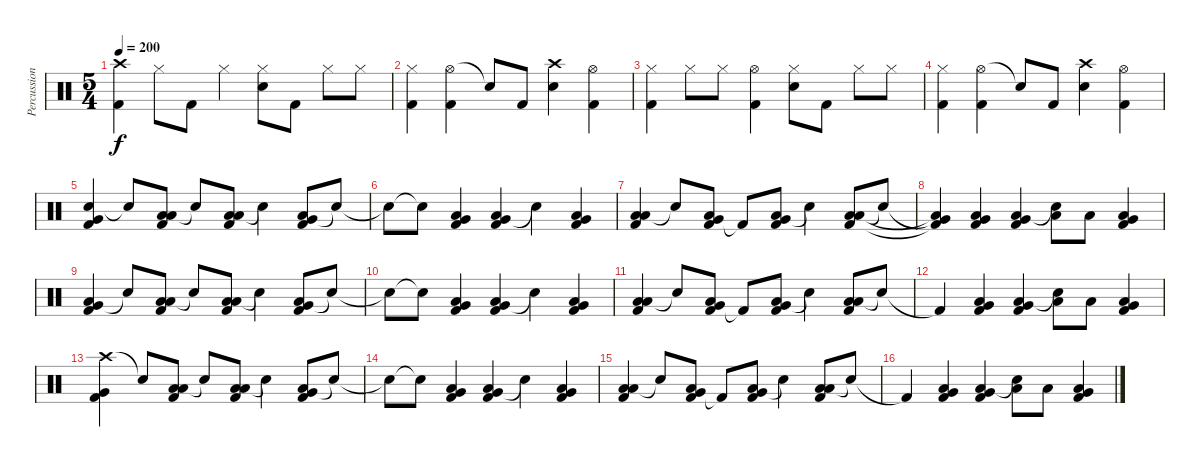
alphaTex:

\track ("Percussion" "Percussion") {instrument percussion}
\staff {score}
\articulation defaults
\ts (5 4)
\tempo 200
\clef neutral
\ks c
("Crash high (hit)" "Kick (hit) 2").4{dy f} "Hi-Hat (closed)".8 "Kick (hit) 2".8 "Hi-Hat (closed)".4 ("Hi-Hat (closed)" "Snare (hit) 2").8 "Kick (hit) 2".8 "Hi-Hat (closed)".8 "Hi-Hat (closed)".8 |
("Hi-Hat (closed)" "Kick (hit) 2").4 ("Hi-Hat (open)" "Kick (hit) 2").4 "Snare (hit)"{t}.8 "Kick (hit) 2".8 ("Crash high (hit)" "Snare (hit) 2").4 ("Hi-Hat (open)" "Kick (hit) 2").4 |
("Hi-Hat (closed)" "Kick (hit) 2").4 "Hi-Hat (closed)".8 "Hi-Hat (closed)".8 ("Hi-Hat (open)" "Kick (hit) 2").4 ("Hi-Hat (closed)" "Snare (hit) 2").8 "Kick (hit) 2".8 "Hi-Hat (closed)".8 "Hi-Hat (closed)".8 |
("Hi-Hat (closed)" "Kick (hit) 2").4 ("Hi-Hat (open)" "Kick (hit) 2").4 "Snare (hit)"{t}.8 "Kick (hit) 2".8 ("Crash high (hit)" "Snare (hit) 2").4 ("Hi-Hat (open)" "Kick (hit) 2").4 |
("Snare (hit) 2" "Very Low Tom (hit)" "Kick (hit) 2").4 "Snare (hit)"{t}.8 ("Low Tom (hit)" "Low Floor Tom (hit)" "Kick (hit) 2").8 "Snare (hit)"{t}.8 ("Low Tom (hit)" "Low Floor Tom (hit)" "Kick (hit) 2").8 "Snare (hit)"{t}.4 ("Very Low Tom (hit)" "Low Floor Tom (hit)" "Kick (hit) 2").8 "Snare (hit)"{t}.8 |
"Snare (hit)"{t}.8 "Snare (hit)"{t}.8 ("Very Low Tom (hit)" "Low Floor Tom (hit)" "Kick (hit) 2").4 ("Very Low Tom (hit)" "Low Floor Tom (hit)" "Kick (hit) 2").4 "Snare (hit)"{t}.4 ("Very Low Tom (hit)" "Low Floor Tom (hit)" "Kick (hit) 2").4 |
("Low Tom (hit)" "Low Floor Tom (hit)" "Kick (hit) 2").4 "Snare (hit)"{t}.8 ("Very Low Tom (hit)" "Low Floor Tom (hit)" "Kick (hit) 2").8 "Kick (hit) 2"{t}.8 ("Very Low Tom (hit)" "Low Floor Tom (hit)" "Kick (hit) 2").8 "Snare (hit)"{t}.4 ("Low Tom (hit)" "Low Floor Tom (hit)" "Kick (hit) 2").8 "Snare (hit)"{t}.8 |
("Very Low Tom (hit)"{t} "Low Floor Tom (hit)"{t} "Kick (hit) 2"{t}).4 ("Very Low Tom (hit)" "Low Floor Tom (hit)" "Kick (hit) 2").4 ("Very Low Tom (hit)" "Low Floor Tom (hit)" "Kick (hit) 2").4 ("Low Tom (hit)" "Snare (hit)"{t}).8 "Low Tom (hit)".8 ("Very Low Tom (hit)" "Low Floor Tom (hit)" "Kick (hit) 2").4 |
("Very Low Tom (hit)" "Low Floor Tom (hit)" "Kick (hit) 2").4 "Snare (hit)"{t}.8 ("Low Tom (hit)" "Low Floor Tom (hit)" "Kick (hit) 2").8 "Snare (hit)"{t}.8 ("Low Tom (hit)" "Low Floor Tom (hit)" "Kick (hit) 2").8 "Snare (hit)"{t}.4 ("Very Low Tom (hit)" "Low Floor Tom (hit)" "Kick (hit) 2").8 "Snare (hit)"{t}.8 |
"Snare (hit)"{t}.8 "Snare (hit)"{t}.8 ("Very Low Tom (hit)" "Low Floor Tom (hit)" "Kick (hit) 2").4 ("Very Low Tom (hit)" "Low Floor Tom (hit)" "Kick (hit) 2").4 "Snare (hit)"{t}.4 ("Very Low Tom (hit)" "Low Floor Tom (hit)" "Kick (hit) 2").4 |
("Low Tom (hit)" "Low Floor Tom (hit)" "Kick (hit) 2").4 "Snare (hit)"{t}.8 ("Very Low Tom (hit)" "Low Floor Tom (hit)" "Kick (hit) 2").8 "Kick (hit) 2"{t}.8 ("Very Low Tom (hit)" "Low Floor Tom (hit)" "Kick (hit) 2").8 "Snare (hit)"{t}.4 ("Low Tom (hit)" "Low Floor Tom (hit)" "Kick (hit) 2").8 "Snare (hit)"{t}.8 |
"Kick (hit) 2"{t}.4 ("Very Low Tom (hit)" "Low Floor Tom (hit)" "Kick (hit) 2").4 ("Very Low Tom (hit)" "Low Floor Tom (hit)" "Kick (hit) 2").4 ("Low Tom (hit)" "Snare (hit)"{t}).8 "Low Tom (hit)".8 ("Very Low Tom (hit)" "Low Floor Tom (hit)" "Kick (hit) 2").4 |
("Crash high (hit)" "Very Low Tom (hit)" "Kick (hit) 2").4 "Snare (hit)"{t}.8 ("Low Tom (hit)" "Low Floor Tom (hit)" "Kick (hit) 2").8 "Snare (hit)"{t}.8 ("Low Tom (hit)" "Low Floor Tom (hit)" "Kick (hit) 2").8 "Snare (hit)"{t}.4 ("Very Low Tom (hit)" "Low Floor Tom (hit)" "Kick (hit) 2").8 "Snare (hit)"{t}.8 |
"Snare (hit)"{t}.8 "Snare (hit)"{t}.8 ("Very Low Tom (hit)" "Low Floor Tom (hit)" "Kick (hit) 2").4 ("Very Low Tom (hit)" "Low Floor Tom (hit)" "Kick (hit) 2").4 "Snare (hit)"{t}.4 ("Very Low Tom (hit)" "Low Floor Tom (hit)" "Kick (hit) 2").4 |
("Low Tom (hit)" "Low Floor Tom (hit)" "Kick (hit) 2").4 "Snare (hit)"{t}.8 ("Very Low Tom (hit)" "Low Floor Tom (hit)" "Kick (hit) 2").8 "Kick (hit) 2"{t}.8 ("Very Low Tom (hit)" "Low Floor Tom (hit)" "Kick (hit) 2").8 "Snare (hit)"{t}.4 ("Low Tom (hit)" "Low Floor Tom (hit)" "Kick (hit) 2").8 "Snare (hit)"{t}.8 |
"Kick (hit) 2"{t}.4 ("Very Low Tom (hit)" "Low Floor Tom (hit)" "Kick (hit) 2").4 ("Very Low Tom (hit)" "Low Floor Tom (hit)" "Kick (hit) 2").4 ("Low Tom (hit)" "Snare (hit)"{t}).8 "Low Tom (hit)".8 ("Very Low Tom (hit)" "Low Floor Tom (hit)" "Kick (hit) 2").4
